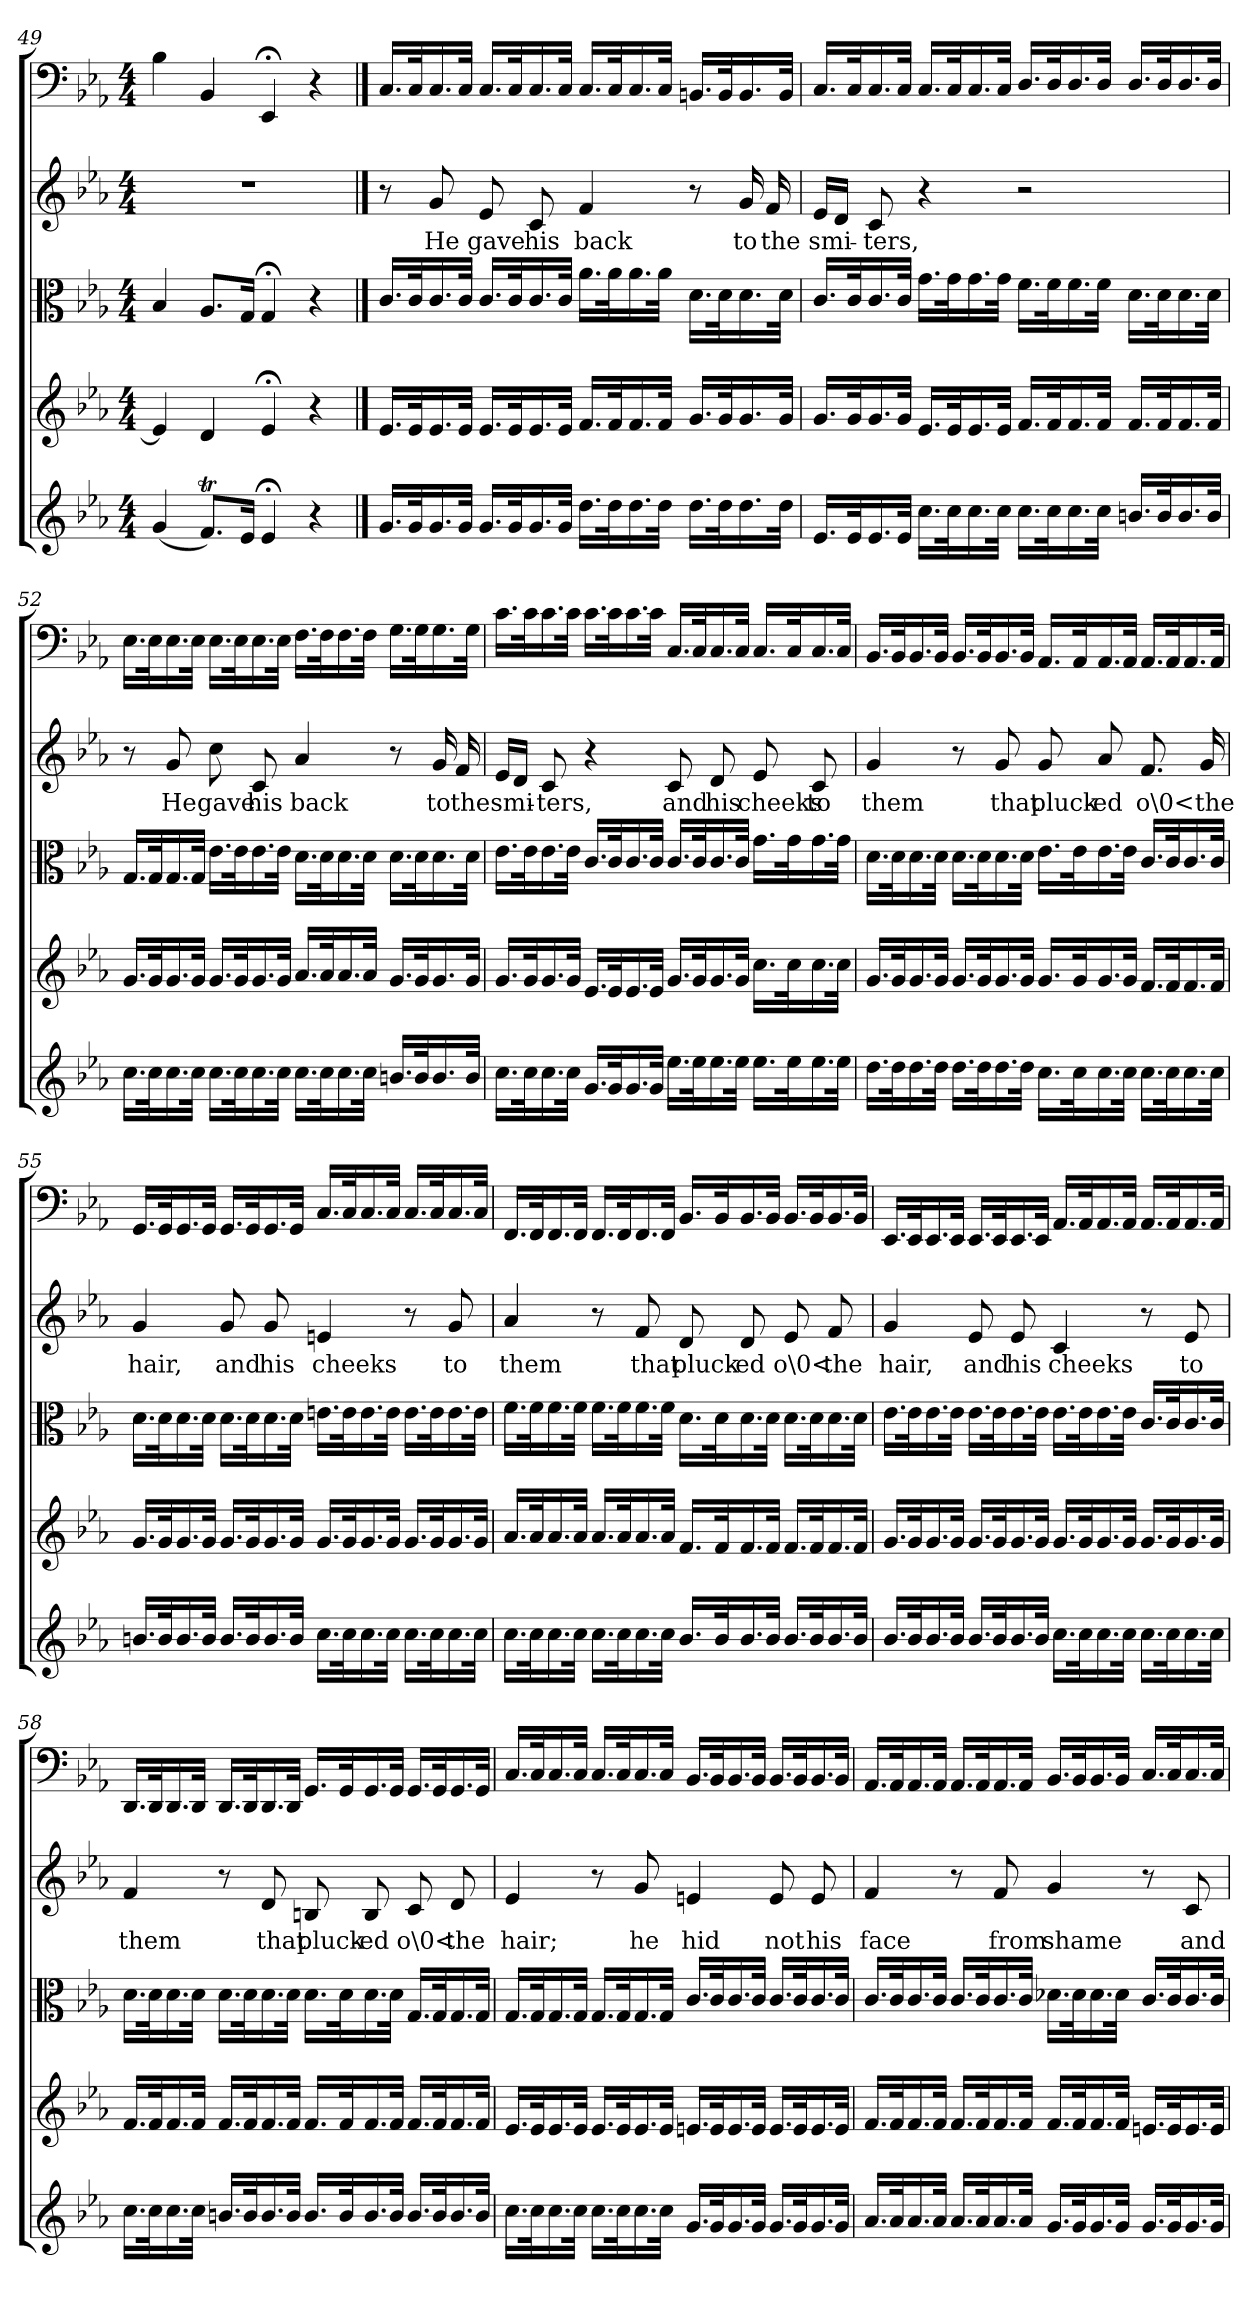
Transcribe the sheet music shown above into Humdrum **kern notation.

**kern	**kern	**kern	**kern	**text	**kern
*part5	*part4	*part3	*part2	*part2	*part1
*staff5	*staff4	*staff3	*staff2	*staff2	*staff1
*clefG2	*clefG2	*clefC3	*clefG2	*	*clefF4
*k[b-e-a-]	*k[b-e-a-]	*k[b-e-a-]	*k[b-e-a-]	*	*k[b-e-a-]
*E-:	*E-:	*E-:	*E-:	*	*E-:
*M4/4	*M4/4	*M4/4	*M4/4	*	*M4/4
=49	=49	=49	=49	=49	=49
(4g/	4e-/]	4B-/	1r	.	4B-\
8.fT/L)	4d/	8.A-/L	.	.	4BB-/
16e-/Jk	.	16G/Jk	.	.	.
4e-;</	4e-;</	4G;</	.	.	4EE-;</
4r	4r	4r	.	.	4r
==50	==50	==50	==50	==50	==50
16.g/LL	16.e-/LL	16.c/LL	8r	.	16.C/LL
32g/K	32e-/K	32c/K	.	.	32C/K
16.g/	16.e-/	16.c/	8g/	He	16.C/
32g/JJk	32e-/JJk	32c/JJk	.	.	32C/JJk
16.g/LL	16.e-/LL	16.c/LL	8e-/	gave	16.C/LL
32g/K	32e-/K	32c/K	.	.	32C/K
16.g/	16.e-/	16.c/	8c/	his	16.C/
32g/JJk	32e-/JJk	32c/JJk	.	.	32C/JJk
16.dd\LL	16.f/LL	16.a-\LL	4f/	back	16.C/LL
32dd\K	32f/K	32a-\K	.	.	32C/K
16.dd\	16.f/	16.a-\	.	.	16.C/
32dd\JJk	32f/JJk	32a-\JJk	.	.	32C/JJk
16.dd\LL	16.g/LL	16.d\LL	8r	.	16.BBn/LL
32dd\K	32g/K	32d\K	.	.	32BB/K
16.dd\	16.g/	16.d\	16g/	to	16.BB/
.	.	.	16f/	the	.
32dd\JJk	32g/JJk	32d\JJk	.	.	32BB/JJk
=51	=51	=51	=51	=51	=51
16.e-/LL	16.g/LL	16.c/LL	16e-/LL	smi-	16.C/LL
.	.	.	16d/JJ	.	.
32e-/K	32g/K	32c/K	.	.	32C/K
16.e-/	16.g/	16.c/	8c/	-ters,	16.C/
32e-/JJk	32g/JJk	32c/JJk	.	.	32C/JJk
16.cc\LL	16.e-/LL	16.g\LL	4r	.	16.C/LL
32cc\K	32e-/K	32g\K	.	.	32C/K
16.cc\	16.e-/	16.g\	.	.	16.C/
32cc\JJk	32e-/JJk	32g\JJk	.	.	32C/JJk
16.cc\LL	16.f/LL	16.f\LL	2r	.	16.D/LL
32cc\K	32f/K	32f\K	.	.	32D/K
16.cc\	16.f/	16.f\	.	.	16.D/
32cc\JJk	32f/JJk	32f\JJk	.	.	32D/JJk
16.bn/LL	16.f/LL	16.d\LL	.	.	16.D/LL
32b/K	32f/K	32d\K	.	.	32D/K
16.b/	16.f/	16.d\	.	.	16.D/
32b/JJk	32f/JJk	32d\JJk	.	.	32D/JJk
=52	=52	=52	=52	=52	=52
16.cc\LL	16.g/LL	16.G/LL	8r	.	16.E-\LL
32cc\K	32g/K	32G/K	.	.	32E-\K
16.cc\	16.g/	16.G/	8g/	He	16.E-\
32cc\JJk	32g/JJk	32G/JJk	.	.	32E-\JJk
16.cc\LL	16.g/LL	16.e-\LL	8cc\	gave	16.E-\LL
32cc\K	32g/K	32e-\K	.	.	32E-\K
16.cc\	16.g/	16.e-\	8c/	his	16.E-\
32cc\JJk	32g/JJk	32e-\JJk	.	.	32E-\JJk
16.cc\LL	16.a-/LL	16.d\LL	4a-/	back	16.F\LL
32cc\K	32a-/K	32d\K	.	.	32F\K
16.cc\	16.a-/	16.d\	.	.	16.F\
32cc\JJk	32a-/JJk	32d\JJk	.	.	32F\JJk
16.bn/LL	16.g/LL	16.d\LL	8r	.	16.G\LL
32b/K	32g/K	32d\K	.	.	32G\K
16.b/	16.g/	16.d\	16g/	to	16.G\
.	.	.	16f/	the	.
32b/JJk	32g/JJk	32d\JJk	.	.	32G\JJk
=53	=53	=53	=53	=53	=53
16.cc\LL	16.g/LL	16.e-\LL	16e-/LL	smi-	16.c\LL
.	.	.	16d/JJ	.	.
32cc\K	32g/K	32e-\K	.	.	32c\K
16.cc\	16.g/	16.e-\	8c/	-ters,	16.c\
32cc\JJk	32g/JJk	32e-\JJk	.	.	32c\JJk
16.g/LL	16.e-/LL	16.c/LL	4r	.	16.c\LL
32g/K	32e-/K	32c/K	.	.	32c\K
16.g/	16.e-/	16.c/	.	.	16.c\
32g/JJk	32e-/JJk	32c/JJk	.	.	32c\JJk
16.ee-\LL	16.g/LL	16.c/LL	8c/	and	16.C/LL
32ee-\K	32g/K	32c/K	.	.	32C/K
16.ee-\	16.g/	16.c/	8d/	his	16.C/
32ee-\JJk	32g/JJk	32c/JJk	.	.	32C/JJk
16.ee-\LL	16.cc\LL	16.g\LL	8e-/	cheeks	16.C/LL
32ee-\K	32cc\K	32g\K	.	.	32C/K
16.ee-\	16.cc\	16.g\	8c/	to	16.C/
32ee-\JJk	32cc\JJk	32g\JJk	.	.	32C/JJk
=54	=54	=54	=54	=54	=54
16.dd\LL	16.g/LL	16.d\LL	4g/	them	16.BB-/LL
32dd\K	32g/K	32d\K	.	.	32BB-/K
16.dd\	16.g/	16.d\	.	.	16.BB-/
32dd\JJk	32g/JJk	32d\JJk	.	.	32BB-/JJk
16.dd\LL	16.g/LL	16.d\LL	8r	.	16.BB-/LL
32dd\K	32g/K	32d\K	.	.	32BB-/K
16.dd\	16.g/	16.d\	8g/	that	16.BB-/
32dd\JJk	32g/JJk	32d\JJk	.	.	32BB-/JJk
16.cc\LL	16.g/LL	16.e-\LL	8g/	pluck-	16.AA-/LL
32cc\K	32g/K	32e-\K	.	.	32AA-/K
16.cc\	16.g/	16.e-\	8a-/	-ed	16.AA-/
32cc\JJk	32g/JJk	32e-\JJk	.	.	32AA-/JJk
16.cc\LL	16.f/LL	16.c/LL	8.f/	o\0<	16.AA-/LL
32cc\K	32f/K	32c/K	.	.	32AA-/K
16.cc\	16.f/	16.c/	.	.	16.AA-/
.	.	.	16g/	the	.
32cc\JJk	32f/JJk	32c/JJk	.	.	32AA-/JJk
=55	=55	=55	=55	=55	=55
16.bn/LL	16.g/LL	16.d\LL	4g/	hair,	16.GG/LL
32b/K	32g/K	32d\K	.	.	32GG/K
16.b/	16.g/	16.d\	.	.	16.GG/
32b/JJk	32g/JJk	32d\JJk	.	.	32GG/JJk
16.b/LL	16.g/LL	16.d\LL	8g/	and	16.GG/LL
32b/K	32g/K	32d\K	.	.	32GG/K
16.b/	16.g/	16.d\	8g/	his	16.GG/
32b/JJk	32g/JJk	32d\JJk	.	.	32GG/JJk
16.cc\LL	16.g/LL	16.en\LL	4en/	cheeks	16.C/LL
32cc\K	32g/K	32e\K	.	.	32C/K
16.cc\	16.g/	16.e\	.	.	16.C/
32cc\JJk	32g/JJk	32e\JJk	.	.	32C/JJk
16.cc\LL	16.g/LL	16.e\LL	8r	.	16.C/LL
32cc\K	32g/K	32e\K	.	.	32C/K
16.cc\	16.g/	16.e\	8g/	to	16.C/
32cc\JJk	32g/JJk	32e\JJk	.	.	32C/JJk
=56	=56	=56	=56	=56	=56
16.cc\LL	16.a-/LL	16.f\LL	4a-/	them	16.FF/LL
32cc\K	32a-/K	32f\K	.	.	32FF/K
16.cc\	16.a-/	16.f\	.	.	16.FF/
32cc\JJk	32a-/JJk	32f\JJk	.	.	32FF/JJk
16.cc\LL	16.a-/LL	16.f\LL	8r	.	16.FF/LL
32cc\K	32a-/K	32f\K	.	.	32FF/K
16.cc\	16.a-/	16.f\	8f/	that	16.FF/
32cc\JJk	32a-/JJk	32f\JJk	.	.	32FF/JJk
16.b-/LL	16.f/LL	16.d\LL	8d/	pluck-	16.BB-/LL
32b-/K	32f/K	32d\K	.	.	32BB-/K
16.b-/	16.f/	16.d\	8d/	-ed	16.BB-/
32b-/JJk	32f/JJk	32d\JJk	.	.	32BB-/JJk
16.b-/LL	16.f/LL	16.d\LL	8e-/	o\0<	16.BB-/LL
32b-/K	32f/K	32d\K	.	.	32BB-/K
16.b-/	16.f/	16.d\	8f/	the	16.BB-/
32b-/JJk	32f/JJk	32d\JJk	.	.	32BB-/JJk
=57	=57	=57	=57	=57	=57
16.b-/LL	16.g/LL	16.e-\LL	4g/	hair,	16.EE-/LL
32b-/K	32g/K	32e-\K	.	.	32EE-/K
16.b-/	16.g/	16.e-\	.	.	16.EE-/
32b-/JJk	32g/JJk	32e-\JJk	.	.	32EE-/JJk
16.b-/LL	16.g/LL	16.e-\LL	8e-/	and	16.EE-/LL
32b-/K	32g/K	32e-\K	.	.	32EE-/K
16.b-/	16.g/	16.e-\	8e-/	his	16.EE-/
32b-/JJk	32g/JJk	32e-\JJk	.	.	32EE-/JJk
16.cc\LL	16.g/LL	16.e-\LL	4c/	cheeks	16.AA-/LL
32cc\K	32g/K	32e-\K	.	.	32AA-/K
16.cc\	16.g/	16.e-\	.	.	16.AA-/
32cc\JJk	32g/JJk	32e-\JJk	.	.	32AA-/JJk
16.cc\LL	16.g/LL	16.c/LL	8r	.	16.AA-/LL
32cc\K	32g/K	32c/K	.	.	32AA-/K
16.cc\	16.g/	16.c/	8e-/	to	16.AA-/
32cc\JJk	32g/JJk	32c/JJk	.	.	32AA-/JJk
=58	=58	=58	=58	=58	=58
16.cc\LL	16.f/LL	16.d\LL	4f/	them	16.DD/LL
32cc\K	32f/K	32d\K	.	.	32DD/K
16.cc\	16.f/	16.d\	.	.	16.DD/
32cc\JJk	32f/JJk	32d\JJk	.	.	32DD/JJk
16.bn/LL	16.f/LL	16.d\LL	8r	.	16.DD/LL
32b/K	32f/K	32d\K	.	.	32DD/K
16.b/	16.f/	16.d\	8d/	that	16.DD/
32b/JJk	32f/JJk	32d\JJk	.	.	32DD/JJk
16.b/LL	16.f/LL	16.d\LL	8Bn/	pluck-	16.GG/LL
32b/K	32f/K	32d\K	.	.	32GG/K
16.b/	16.f/	16.d\	8B/	-ed	16.GG/
32b/JJk	32f/JJk	32d\JJk	.	.	32GG/JJk
16.b/LL	16.f/LL	16.G/LL	8c/	o\0<	16.GG/LL
32b/K	32f/K	32G/K	.	.	32GG/K
16.b/	16.f/	16.G/	8d/	the	16.GG/
32b/JJk	32f/JJk	32G/JJk	.	.	32GG/JJk
=59	=59	=59	=59	=59	=59
16.cc\LL	16.e-/LL	16.G/LL	4e-/	hair;	16.C/LL
32cc\K	32e-/K	32G/K	.	.	32C/K
16.cc\	16.e-/	16.G/	.	.	16.C/
32cc\JJk	32e-/JJk	32G/JJk	.	.	32C/JJk
16.cc\LL	16.e-/LL	16.G/LL	8r	.	16.C/LL
32cc\K	32e-/K	32G/K	.	.	32C/K
16.cc\	16.e-/	16.G/	8g/	he	16.C/
32cc\JJk	32e-/JJk	32G/JJk	.	.	32C/JJk
16.g/LL	16.en/LL	16.c/LL	4en/	hid	16.BB-/LL
32g/K	32e/K	32c/K	.	.	32BB-/K
16.g/	16.e/	16.c/	.	.	16.BB-/
32g/JJk	32e/JJk	32c/JJk	.	.	32BB-/JJk
16.g/LL	16.e/LL	16.c/LL	8e/	not	16.BB-/LL
32g/K	32e/K	32c/K	.	.	32BB-/K
16.g/	16.e/	16.c/	8e/	his	16.BB-/
32g/JJk	32e/JJk	32c/JJk	.	.	32BB-/JJk
=60	=60	=60	=60	=60	=60
16.a-/LL	16.f/LL	16.c/LL	4f/	face	16.AA-/LL
32a-/K	32f/K	32c/K	.	.	32AA-/K
16.a-/	16.f/	16.c/	.	.	16.AA-/
32a-/JJk	32f/JJk	32c/JJk	.	.	32AA-/JJk
16.a-/LL	16.f/LL	16.c/LL	8r	.	16.AA-/LL
32a-/K	32f/K	32c/K	.	.	32AA-/K
16.a-/	16.f/	16.c/	8f/	from	16.AA-/
32a-/JJk	32f/JJk	32c/JJk	.	.	32AA-/JJk
16.g/LL	16.f/LL	16.d-X\LL	4g/	shame	16.BB-/LL
32g/K	32f/K	32d-\K	.	.	32BB-/K
16.g/	16.f/	16.d-\	.	.	16.BB-/
32g/JJk	32f/JJk	32d-\JJk	.	.	32BB-/JJk
16.g/LL	16.en/LL	16.c/LL	8r	.	16.C/LL
32g/K	32e/K	32c/K	.	.	32C/K
16.g/	16.e/	16.c/	8c/	and	16.C/
32g/JJk	32e/JJk	32c/JJk	.	.	32C/JJk
=	=	=	=	=	=
*-	*-	*-	*-	*-	*-
